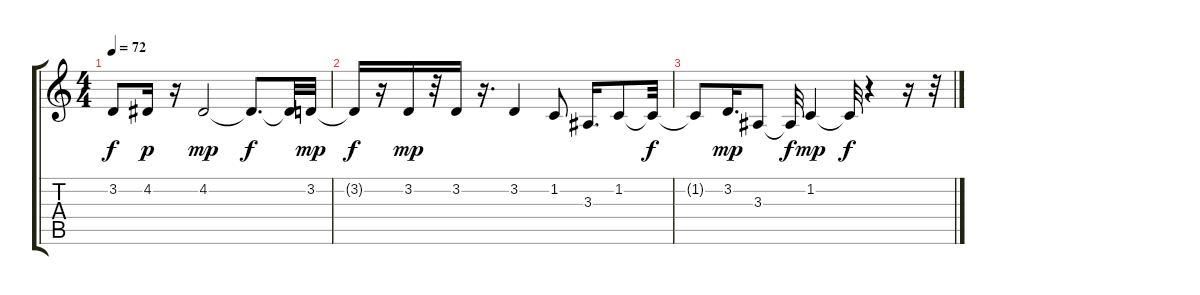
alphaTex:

\track "" {instrument flute}
\staff {score tabs}
\tuning (E4 B3 G3 D3 A2 E2) {hide}
\ts (4 4)
\tempo 72
\clef g2
\ks c
3.2{t}.8{dy f} 4.2.16{dy p} r.16 4.2.2{dy mp} 4.2{t}.8{d dy f} 4.2{t}.32 3.2.32{dy mp} |
3.2{t}.16{dy f} r.16 3.2.16{dy mp} r.32 3.2.16 r.16{d} 3.2.4 1.2.8 3.3.16{d} 1.2.8 1.2{t}.32{dy f} |
1.2{t}.8 3.2.16{d dy mp} 3.3.8 3.3{t}.32{dy f} 1.2.4{dy mp} 1.2{t}.32{dy f} r.4 r.16 r.32
